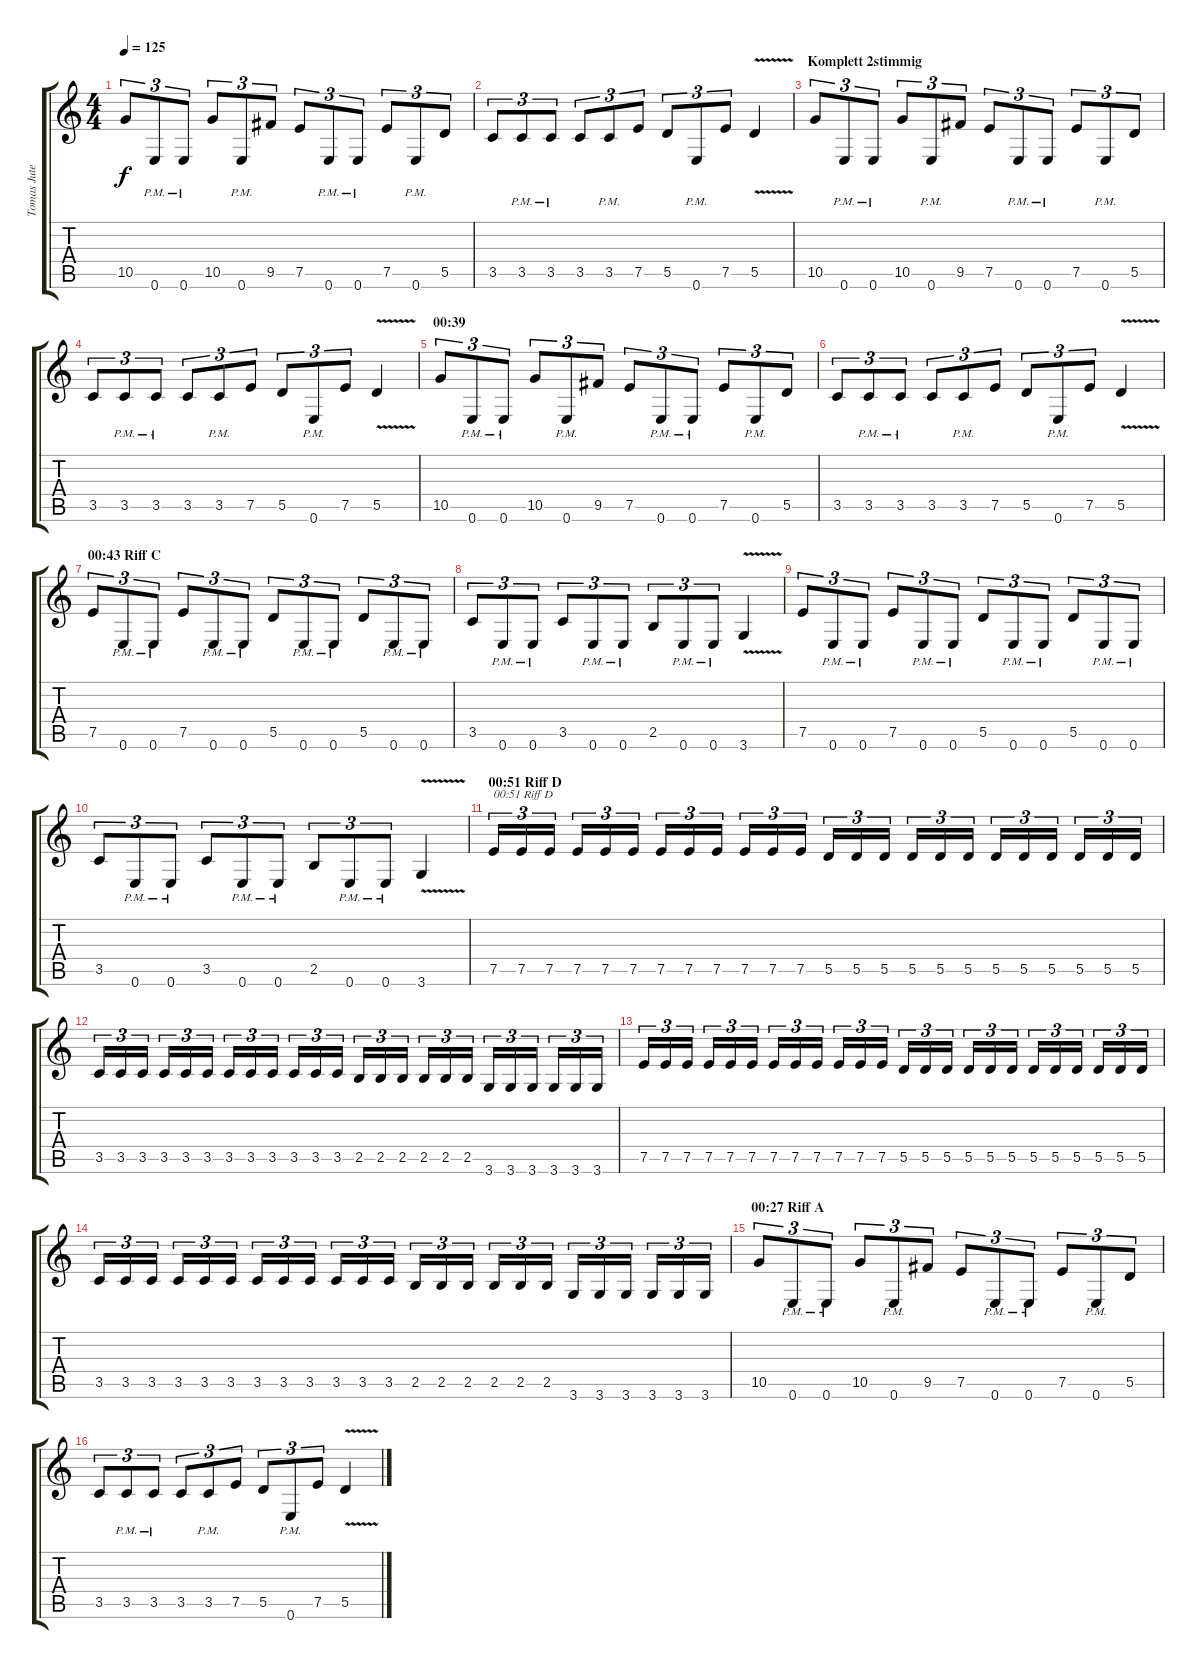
\track ("Tomas Jutenfaldt" "Tomas Jute") {instrument distortionguitar}
\staff {score tabs}
\tuning (E4 B3 G3 D3 A2 E2) {hide}
\ts (4 4)
\tempo 125
\clef g2
\ks c
10.5.8{tu (3 2) dy f} 0.6{pm}.8{tu (3 2)} 0.6{pm}.8{tu (3 2)} 10.5.8{tu (3 2)} 0.6{pm}.8{tu (3 2)} 9.5.8{tu (3 2)} 7.5.8{tu (3 2)} 0.6{pm}.8{tu (3 2)} 0.6{pm}.8{tu (3 2)} 7.5.8{tu (3 2)} 0.6{pm}.8{tu (3 2)} 5.5.8{tu (3 2)} |
3.5.8{tu (3 2)} 3.5{pm}.8{tu (3 2)} 3.5{pm}.8{tu (3 2)} 3.5.8{tu (3 2)} 3.5{pm}.8{tu (3 2)} 7.5.8{tu (3 2)} 5.5.8{tu (3 2)} 0.6{pm}.8{tu (3 2)} 7.5.8{tu (3 2)} 5.5{v}.4 |
\section ("" "Komplett 2stimmig")
10.5.8{tu (3 2) balance 13} 0.6{pm}.8{tu (3 2)} 0.6{pm}.8{tu (3 2)} 10.5.8{tu (3 2)} 0.6{pm}.8{tu (3 2)} 9.5.8{tu (3 2)} 7.5.8{tu (3 2)} 0.6{pm}.8{tu (3 2)} 0.6{pm}.8{tu (3 2)} 7.5.8{tu (3 2)} 0.6{pm}.8{tu (3 2)} 5.5.8{tu (3 2)} |
3.5.8{tu (3 2)} 3.5{pm}.8{tu (3 2)} 3.5{pm}.8{tu (3 2)} 3.5.8{tu (3 2)} 3.5{pm}.8{tu (3 2)} 7.5.8{tu (3 2)} 5.5.8{tu (3 2)} 0.6{pm}.8{tu (3 2)} 7.5.8{tu (3 2)} 5.5{v}.4 |
\section ("" "00:39")
10.5.8{tu (3 2)} 0.6{pm}.8{tu (3 2)} 0.6{pm}.8{tu (3 2)} 10.5.8{tu (3 2)} 0.6{pm}.8{tu (3 2)} 9.5.8{tu (3 2)} 7.5.8{tu (3 2)} 0.6{pm}.8{tu (3 2)} 0.6{pm}.8{tu (3 2)} 7.5.8{tu (3 2)} 0.6{pm}.8{tu (3 2)} 5.5.8{tu (3 2)} |
3.5.8{tu (3 2)} 3.5{pm}.8{tu (3 2)} 3.5{pm}.8{tu (3 2)} 3.5.8{tu (3 2)} 3.5{pm}.8{tu (3 2)} 7.5.8{tu (3 2)} 5.5.8{tu (3 2)} 0.6{pm}.8{tu (3 2)} 7.5.8{tu (3 2)} 5.5{v}.4 |
\section ("" "00:43 Riff C")
7.5.8{tu (3 2) balance 13} 0.6{pm}.8{tu (3 2)} 0.6{pm}.8{tu (3 2)} 7.5.8{tu (3 2)} 0.6{pm}.8{tu (3 2)} 0.6{pm}.8{tu (3 2)} 5.5.8{tu (3 2)} 0.6{pm}.8{tu (3 2)} 0.6{pm}.8{tu (3 2)} 5.5.8{tu (3 2)} 0.6{pm}.8{tu (3 2)} 0.6{pm}.8{tu (3 2)} |
3.5.8{tu (3 2)} 0.6{pm}.8{tu (3 2)} 0.6{pm}.8{tu (3 2)} 3.5.8{tu (3 2)} 0.6{pm}.8{tu (3 2)} 0.6{pm}.8{tu (3 2)} 2.5.8{tu (3 2)} 0.6{pm}.8{tu (3 2)} 0.6{pm}.8{tu (3 2)} 3.6{v}.4 |
7.5.8{tu (3 2)} 0.6{pm}.8{tu (3 2)} 0.6{pm}.8{tu (3 2)} 7.5.8{tu (3 2)} 0.6{pm}.8{tu (3 2)} 0.6{pm}.8{tu (3 2)} 5.5.8{tu (3 2)} 0.6{pm}.8{tu (3 2)} 0.6{pm}.8{tu (3 2)} 5.5.8{tu (3 2)} 0.6{pm}.8{tu (3 2)} 0.6{pm}.8{tu (3 2)} |
3.5.8{tu (3 2)} 0.6{pm}.8{tu (3 2)} 0.6{pm}.8{tu (3 2)} 3.5.8{tu (3 2)} 0.6{pm}.8{tu (3 2)} 0.6{pm}.8{tu (3 2)} 2.5.8{tu (3 2)} 0.6{pm}.8{tu (3 2)} 0.6{pm}.8{tu (3 2)} 3.6{v}.4 |
\section ("" "00:51 Riff D")
7.5.16{tu (3 2) txt "00:51 Riff D"} 7.5.16{tu (3 2)} 7.5.16{tu (3 2)} 7.5.16{tu (3 2)} 7.5.16{tu (3 2)} 7.5.16{tu (3 2)} 7.5.16{tu (3 2)} 7.5.16{tu (3 2)} 7.5.16{tu (3 2)} 7.5.16{tu (3 2)} 7.5.16{tu (3 2)} 7.5.16{tu (3 2)} 5.5.16{tu (3 2)} 5.5.16{tu (3 2)} 5.5.16{tu (3 2)} 5.5.16{tu (3 2)} 5.5.16{tu (3 2)} 5.5.16{tu (3 2)} 5.5.16{tu (3 2)} 5.5.16{tu (3 2)} 5.5.16{tu (3 2)} 5.5.16{tu (3 2)} 5.5.16{tu (3 2)} 5.5.16{tu (3 2)} |
3.5.16{tu (3 2)} 3.5.16{tu (3 2)} 3.5.16{tu (3 2)} 3.5.16{tu (3 2)} 3.5.16{tu (3 2)} 3.5.16{tu (3 2)} 3.5.16{tu (3 2)} 3.5.16{tu (3 2)} 3.5.16{tu (3 2)} 3.5.16{tu (3 2)} 3.5.16{tu (3 2)} 3.5.16{tu (3 2)} 2.5.16{tu (3 2)} 2.5.16{tu (3 2)} 2.5.16{tu (3 2)} 2.5.16{tu (3 2)} 2.5.16{tu (3 2)} 2.5.16{tu (3 2)} 3.6.16{tu (3 2)} 3.6.16{tu (3 2)} 3.6.16{tu (3 2)} 3.6.16{tu (3 2)} 3.6.16{tu (3 2)} 3.6.16{tu (3 2)} |
7.5.16{tu (3 2)} 7.5.16{tu (3 2)} 7.5.16{tu (3 2)} 7.5.16{tu (3 2)} 7.5.16{tu (3 2)} 7.5.16{tu (3 2)} 7.5.16{tu (3 2)} 7.5.16{tu (3 2)} 7.5.16{tu (3 2)} 7.5.16{tu (3 2)} 7.5.16{tu (3 2)} 7.5.16{tu (3 2)} 5.5.16{tu (3 2)} 5.5.16{tu (3 2)} 5.5.16{tu (3 2)} 5.5.16{tu (3 2)} 5.5.16{tu (3 2)} 5.5.16{tu (3 2)} 5.5.16{tu (3 2)} 5.5.16{tu (3 2)} 5.5.16{tu (3 2)} 5.5.16{tu (3 2)} 5.5.16{tu (3 2)} 5.5.16{tu (3 2)} |
3.5.16{tu (3 2)} 3.5.16{tu (3 2)} 3.5.16{tu (3 2)} 3.5.16{tu (3 2)} 3.5.16{tu (3 2)} 3.5.16{tu (3 2)} 3.5.16{tu (3 2)} 3.5.16{tu (3 2)} 3.5.16{tu (3 2)} 3.5.16{tu (3 2)} 3.5.16{tu (3 2)} 3.5.16{tu (3 2)} 2.5.16{tu (3 2)} 2.5.16{tu (3 2)} 2.5.16{tu (3 2)} 2.5.16{tu (3 2)} 2.5.16{tu (3 2)} 2.5.16{tu (3 2)} 3.6.16{tu (3 2)} 3.6.16{tu (3 2)} 3.6.16{tu (3 2)} 3.6.16{tu (3 2)} 3.6.16{tu (3 2)} 3.6.16{tu (3 2)} |
\section ("" "00:27 Riff A")
10.5.8{tu (3 2) balance 13} 0.6{pm}.8{tu (3 2)} 0.6{pm}.8{tu (3 2)} 10.5.8{tu (3 2)} 0.6{pm}.8{tu (3 2)} 9.5.8{tu (3 2)} 7.5.8{tu (3 2)} 0.6{pm}.8{tu (3 2)} 0.6{pm}.8{tu (3 2)} 7.5.8{tu (3 2)} 0.6{pm}.8{tu (3 2)} 5.5.8{tu (3 2)} |
3.5.8{tu (3 2)} 3.5{pm}.8{tu (3 2)} 3.5{pm}.8{tu (3 2)} 3.5.8{tu (3 2)} 3.5{pm}.8{tu (3 2)} 7.5.8{tu (3 2)} 5.5.8{tu (3 2)} 0.6{pm}.8{tu (3 2)} 7.5.8{tu (3 2)} 5.5{v}.4
